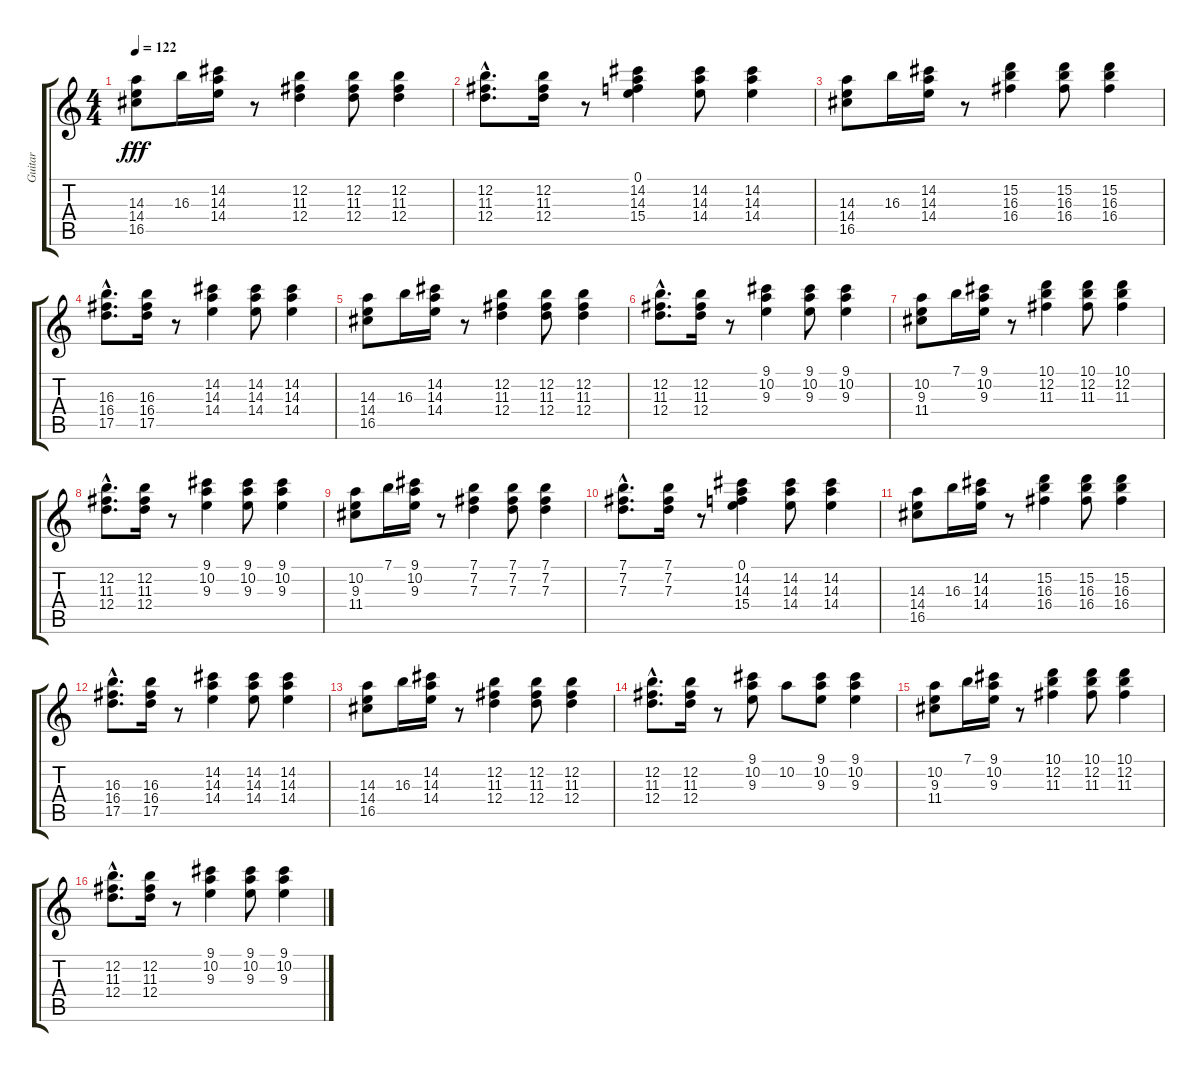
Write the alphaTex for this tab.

\track ("Guitar" "Guitar") {instrument acousticguitarsteel}
\staff {score tabs}
\tuning (E4 B3 G3 D3 A2 E2) {hide}
\ts (4 4)
\tempo 122
\clef g2
\ks c
(14.3 14.4 16.5).8{dy fff} 16.3.16 (14.2 14.3 14.4).16 r.8 (12.2 11.3 12.4).4 (12.2 11.3 12.4).8 (12.2 11.3 12.4).4 |
(12.2{hac} 11.3{hac} 12.4{hac}).8{d} (12.2 11.3 12.4).16 r.8 (0.1 14.2 14.3 15.4).4 (14.2 14.3 14.4).8 (14.2 14.3 14.4).4 |
(14.3 14.4 16.5).8 16.3.16 (14.2 14.3 14.4).16 r.8 (15.2 16.3 16.4).4 (15.2 16.3 16.4).8 (15.2 16.3 16.4).4 |
(16.3{hac} 16.4{hac} 17.5{hac}).8{d} (16.3 16.4 17.5).16 r.8 (14.2 14.3 14.4).4 (14.2 14.3 14.4).8 (14.2 14.3 14.4).4 |
(14.3 14.4 16.5).8 16.3.16 (14.2 14.3 14.4).16 r.8 (12.2 11.3 12.4).4 (12.2 11.3 12.4).8 (12.2 11.3 12.4).4 |
(12.2{hac} 11.3{hac} 12.4{hac}).8{d} (12.2 11.3 12.4).16 r.8 (9.1 10.2 9.3).4 (9.1 10.2 9.3).8 (9.1 10.2 9.3).4 |
(10.2 9.3 11.4).8 7.1.16 (9.1 10.2 9.3).16 r.8 (10.1 12.2 11.3).4 (10.1 12.2 11.3).8 (10.1 12.2 11.3).4 |
(12.2{hac} 11.3{hac} 12.4{hac}).8{d} (12.2 11.3 12.4).16 r.8 (9.1 10.2 9.3).4 (9.1 10.2 9.3).8 (9.1 10.2 9.3).4 |
(10.2 9.3 11.4).8 7.1.16 (9.1 10.2 9.3).16 r.8 (7.1 7.2 7.3).4 (7.1 7.2 7.3).8 (7.1 7.2 7.3).4 |
(7.1{hac} 7.2{hac} 7.3{hac}).8{d} (7.1 7.2 7.3).16 r.8 (0.1 14.2 14.3 15.4).4 (14.2 14.3 14.4).8 (14.2 14.3 14.4).4 |
(14.3 14.4 16.5).8 16.3.16 (14.2 14.3 14.4).16 r.8 (15.2 16.3 16.4).4 (15.2 16.3 16.4).8 (15.2 16.3 16.4).4 |
(16.3{hac} 16.4{hac} 17.5{hac}).8{d} (16.3 16.4 17.5).16 r.8 (14.2 14.3 14.4).4 (14.2 14.3 14.4).8 (14.2 14.3 14.4).4 |
(14.3 14.4 16.5).8 16.3.16 (14.2 14.3 14.4).16 r.8 (12.2 11.3 12.4).4 (12.2 11.3 12.4).8 (12.2 11.3 12.4).4 |
(12.2{hac} 11.3{hac} 12.4{hac}).8{d} (12.2 11.3 12.4).16 r.8 (9.1 10.2 9.3).8 10.2.8 (9.1 10.2 9.3).8 (9.1 10.2 9.3).4 |
(10.2 9.3 11.4).8 7.1.16 (9.1 10.2 9.3).16 r.8 (10.1 12.2 11.3).4 (10.1 12.2 11.3).8 (10.1 12.2 11.3).4 |
(12.2{hac} 11.3{hac} 12.4{hac}).8{d} (12.2 11.3 12.4).16 r.8 (9.1 10.2 9.3).4 (9.1 10.2 9.3).8 (9.1 10.2 9.3).4
